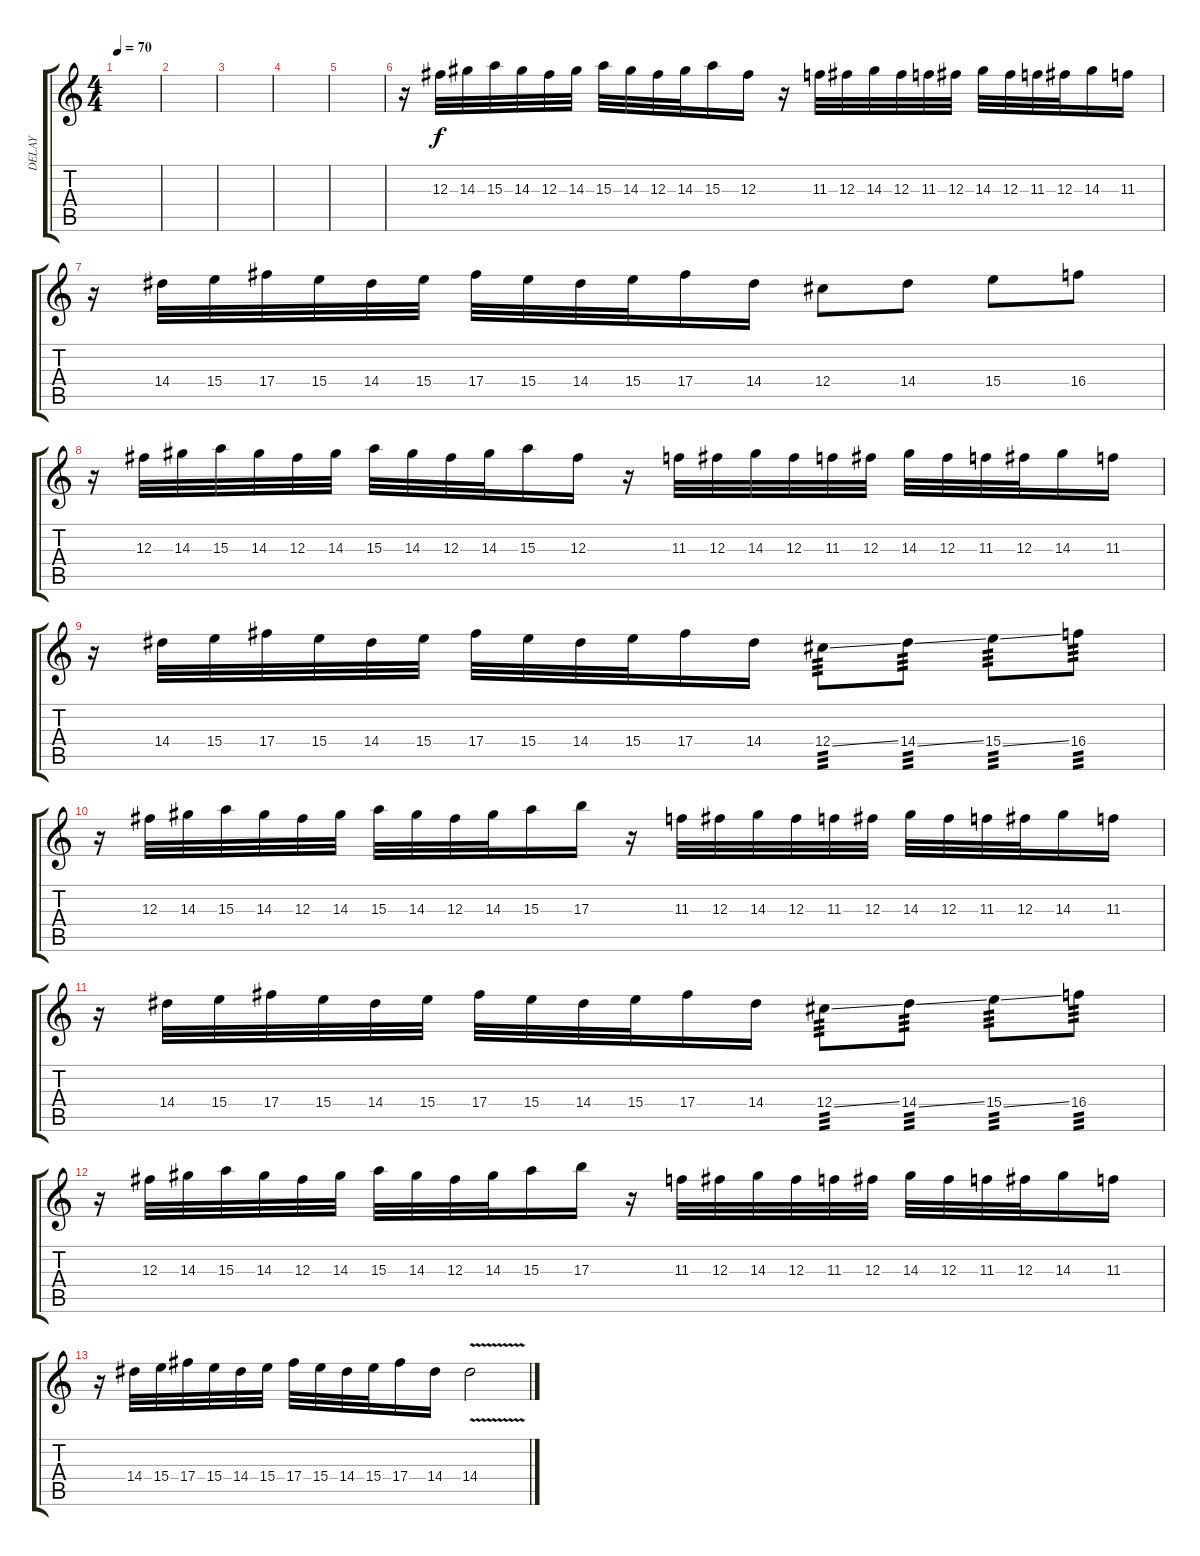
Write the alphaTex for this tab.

\track ("DELAY" "DELAY") {instrument distortionguitar}
\staff {score tabs}
\tuning (Eb4 Bb3 Gb3 Db3 Ab2 Eb2) {hide}
\ts (4 4)
\tempo 70
\clef g2
\ks c
|
|
|
|
|
r.16 12.3.32 14.3.32 15.3.32 14.3.32 12.3.32 14.3.32 15.3.32 14.3.32 12.3.32 14.3.32 15.3.16 12.3.16 r.16 11.3.32 12.3.32 14.3.32 12.3.32 11.3.32 12.3.32 14.3.32 12.3.32 11.3.32 12.3.32 14.3.16 11.3.16 |
r.16 14.4.32 15.4.32 17.4.32 15.4.32 14.4.32 15.4.32 17.4.32 15.4.32 14.4.32 15.4.32 17.4.16 14.4.16 12.4.8 14.4.8 15.4.8 16.4.8 |
r.16 12.3.32 14.3.32 15.3.32 14.3.32 12.3.32 14.3.32 15.3.32 14.3.32 12.3.32 14.3.32 15.3.16 12.3.16 r.16 11.3.32 12.3.32 14.3.32 12.3.32 11.3.32 12.3.32 14.3.32 12.3.32 11.3.32 12.3.32 14.3.16 11.3.16 |
r.16 14.4.32 15.4.32 17.4.32 15.4.32 14.4.32 15.4.32 17.4.32 15.4.32 14.4.32 15.4.32 17.4.16 14.4.16 12.4{ss}.8{tp 3} 14.4{ss}.8{tp 3} 15.4{ss}.8{tp 3} 16.4.8{tp 3} |
r.16 12.3.32 14.3.32 15.3.32 14.3.32 12.3.32 14.3.32 15.3.32 14.3.32 12.3.32 14.3.32 15.3.16 17.3.16 r.16 11.3.32 12.3.32 14.3.32 12.3.32 11.3.32 12.3.32 14.3.32 12.3.32 11.3.32 12.3.32 14.3.16 11.3.16 |
r.16 14.4.32 15.4.32 17.4.32 15.4.32 14.4.32 15.4.32 17.4.32 15.4.32 14.4.32 15.4.32 17.4.16 14.4.16 12.4{ss}.8{tp 3} 14.4{ss}.8{tp 3} 15.4{ss}.8{tp 3} 16.4.8{tp 3} |
r.16 12.3.32 14.3.32 15.3.32 14.3.32 12.3.32 14.3.32 15.3.32 14.3.32 12.3.32 14.3.32 15.3.16 17.3.16 r.16 11.3.32 12.3.32 14.3.32 12.3.32 11.3.32 12.3.32 14.3.32 12.3.32 11.3.32 12.3.32 14.3.16 11.3.16 |
r.16 14.4.32 15.4.32 17.4.32 15.4.32 14.4.32 15.4.32 17.4.32 15.4.32 14.4.32 15.4.32 17.4.16 14.4.16 14.4{v}.2
